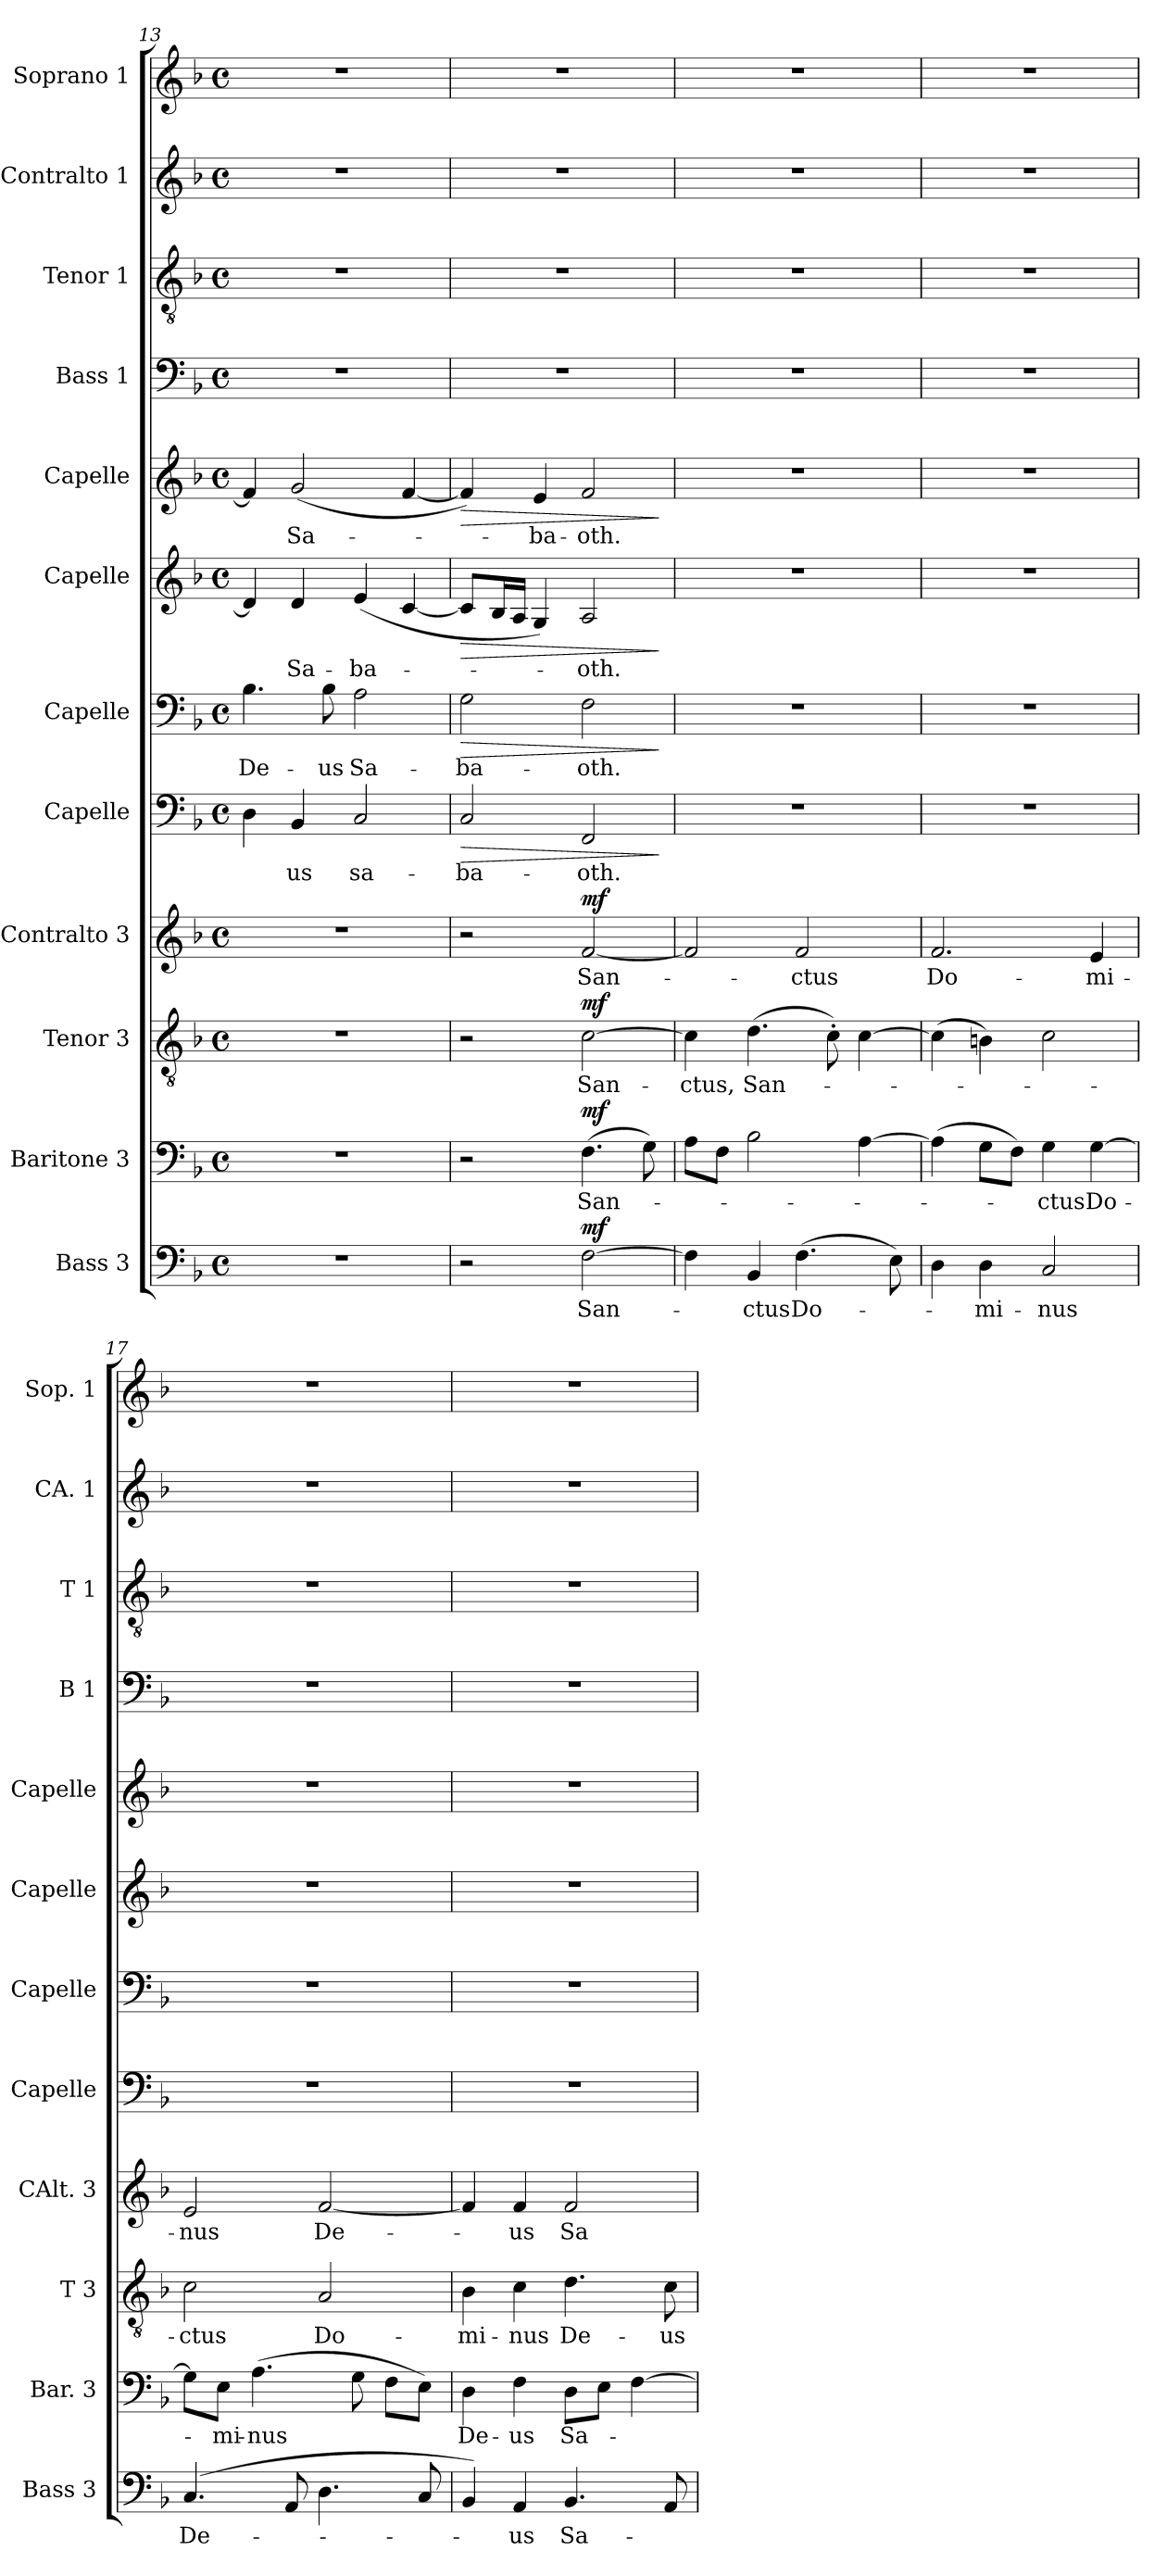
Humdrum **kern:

**kern	**text	**dynam	**kern	**text	**dynam	**kern	**text	**dynam	**kern	**text	**dynam	**kern	**text	**dynam	**kern	**text	**dynam	**kern	**text	**dynam	**kern	**text	**dynam	**kern	**kern	**kern	**kern
*part12	*part12	*part12	*part11	*part11	*part11	*part10	*part10	*part10	*part9	*part9	*part9	*part8	*part8	*part8	*part7	*part7	*part7	*part6	*part6	*part6	*part5	*part5	*part5	*part4	*part3	*part2	*part1
*staff12	*staff12	*staff12	*staff11	*staff11	*staff11	*staff10	*staff10	*staff10	*staff9	*staff9	*staff9	*staff8	*staff8	*staff8	*staff7	*staff7	*staff7	*staff6	*staff6	*staff6	*staff5	*staff5	*staff5	*staff4	*staff3	*staff2	*staff1
*I"Bass 3	*	*	*I"Baritone 3	*	*	*I"Tenor 3	*	*	*I"Contralto 3	*	*	*I"Capelle	*	*	*I"Capelle	*	*	*I"Capelle	*	*	*I"Capelle	*	*	*I"Bass 1	*I"Tenor 1	*I"Contralto 1	*I"Soprano 1
*I'Bass 3	*	*	*I'Bar. 3	*	*	*I'T 3	*	*	*I'CAlt. 3	*	*	*I'Capelle	*	*	*I'Capelle	*	*	*I'Capelle	*	*	*I'Capelle	*	*	*I'B 1	*I'T 1	*I'CA. 1	*I'Sop. 1
*clefF4	*	*	*clefF4	*	*	*clefGv2	*	*	*clefG2	*	*	*clefF4	*	*	*clefF4	*	*	*clefG2	*	*	*clefG2	*	*	*clefF4	*clefGv2	*clefG2	*clefG2
*k[b-]	*	*	*k[b-]	*	*	*k[b-]	*	*	*k[b-]	*	*	*k[b-]	*	*	*k[b-]	*	*	*k[b-]	*	*	*k[b-]	*	*	*k[b-]	*k[b-]	*k[b-]	*k[b-]
*F:	*	*	*F:	*	*	*F:	*	*	*F:	*	*	*F:	*	*	*F:	*	*	*F:	*	*	*F:	*	*	*F:	*F:	*F:	*F:
*M4/4	*	*	*M4/4	*	*	*M4/4	*	*	*M4/4	*	*	*M4/4	*	*	*M4/4	*	*	*M4/4	*	*	*M4/4	*	*	*M4/4	*M4/4	*M4/4	*M4/4
*met(c)	*	*	*met(c)	*	*	*met(c)	*	*	*met(c)	*	*	*met(c)	*	*	*met(c)	*	*	*met(c)	*	*	*met(c)	*	*	*met(c)	*met(c)	*met(c)	*met(c)
=13	=13	=13	=13	=13	=13	=13	=13	=13	=13	=13	=13	=13	=13	=13	=13	=13	=13	=13	=13	=13	=13	=13	=13	=13	=13	=13	=13
1r	.	.	1r	.	.	1r	.	.	1r	.	.	4D\	.	.	4.B-\	De-	.	4d/]	.	.	4f/]	.	.	1r	1r	1r	1r
.	.	.	.	.	.	.	.	.	.	.	.	4BB-/	-us	.	.	.	.	4d/	Sa-	.	(2g/	Sa-	.	.	.	.	.
.	.	.	.	.	.	.	.	.	.	.	.	.	.	.	8B-\	-us	.	.	.	.	.	.	.	.	.	.	.
.	.	.	.	.	.	.	.	.	.	.	.	2C/	sa-	.	2A\	Sa-	.	(4e/	-ba-	.	.	.	.	.	.	.	.
.	.	.	.	.	.	.	.	.	.	.	.	.	.	.	.	.	.	[4c/	.	.	[4f/	.	.	.	.	.	.
=14	=14	=14	=14	=14	=14	=14	=14	=14	=14	=14	=14	=14	=14	=14	=14	=14	=14	=14	=14	=14	=14	=14	=14	=14	=14	=14	=14
!	!	!	!	!	!	!	!	!	!	!	!	!	!	!LO:HP:b	!	!	!LO:HP:b	!	!	!LO:HP:b	!	!	!LO:HP:b	!	!	!	!
2r	.	.	2r	.	.	2r	.	.	2r	.	.	2C/	-ba-	>	2G\	-ba-	>	8c/L]	.	>	4f/])	.	>	1r	1r	1r	1r
.	.	.	.	.	.	.	.	.	.	.	.	.	.	.	.	.	.	16B-/L	.	.	.	.	.	.	.	.	.
.	.	.	.	.	.	.	.	.	.	.	.	.	.	.	.	.	.	16A/JJ	.	.	.	.	.	.	.	.	.
.	.	.	.	.	.	.	.	.	.	.	.	.	.	.	.	.	.	4G/)	.	.	4e/	-ba-	.	.	.	.	.
!	!	!LO:DY:a	!	!	!LO:DY:a	!	!	!LO:DY:a	!	!	!LO:DY:a	!	!	!	!	!	!	!	!	!	!	!	!	!	!	!	!
[2F\	San-	mf	(4.F\	San-	mf	[2c\	San-	mf	[2f/	San-	mf	2FF/	-oth.	.	2F\	-oth.	.	2A/	-oth.	.	2f/	-oth.	.	.	.	.	.
.	.	.	8G\)	.	.	.	.	.	.	.	.	.	.	.	.	.	.	.	.	.	.	.	.	.	.	.	.
.	.	.	.	.	.	.	.	.	.	.	.	.	.	]	.	.	]	.	.	]	.	.	]	.	.	.	.
=15	=15	=15	=15	=15	=15	=15	=15	=15	=15	=15	=15	=15	=15	=15	=15	=15	=15	=15	=15	=15	=15	=15	=15	=15	=15	=15	=15
4F\]	.	.	8A\L	.	.	4c\]	-ctus,	.	2f/]	.	.	1r	.	.	1r	.	.	1r	.	.	1r	.	.	1r	1r	1r	1r
.	.	.	8F\J	.	.	.	.	.	.	.	.	.	.	.	.	.	.	.	.	.	.	.	.	.	.	.	.
4BB-/	-ctus	.	2B-\	.	.	(4.d\	San-	.	.	.	.	.	.	.	.	.	.	.	.	.	.	.	.	.	.	.	.
(4.F\	Do-	.	.	.	.	.	.	.	2f/	-ctus	.	.	.	.	.	.	.	.	.	.	.	.	.	.	.	.	.
.	.	.	.	.	.	8c'>\)	.	.	.	.	.	.	.	.	.	.	.	.	.	.	.	.	.	.	.	.	.
.	.	.	[4A\	.	.	[4c\	.	.	.	.	.	.	.	.	.	.	.	.	.	.	.	.	.	.	.	.	.
8E\)	.	.	.	.	.	.	.	.	.	.	.	.	.	.	.	.	.	.	.	.	.	.	.	.	.	.	.
!!LO:PB:g=z
=16	=16	=16	=16	=16	=16	=16	=16	=16	=16	=16	=16	=16	=16	=16	=16	=16	=16	=16	=16	=16	=16	=16	=16	=16	=16	=16	=16
(4D\	.	.	(4A\]	.	.	(4c\]	.	.	2.f/	Do-	.	1r	.	.	1r	.	.	1r	.	.	1r	.	.	1r	1r	1r	1r
4D\	-mi-	.	8G\L	.	.	4Bn\)	.	.	.	.	.	.	.	.	.	.	.	.	.	.	.	.	.	.	.	.	.
.	.	.	8F\J)	.	.	.	.	.	.	.	.	.	.	.	.	.	.	.	.	.	.	.	.	.	.	.	.
2C/	-nus	.	4G\	-ctus	.	2c\	.	.	.	.	.	.	.	.	.	.	.	.	.	.	.	.	.	.	.	.	.
.	.	.	[4G\	Do-	.	.	.	.	4e/	-mi-	.	.	.	.	.	.	.	.	.	.	.	.	.	.	.	.	.
=17	=17	=17	=17	=17	=17	=17	=17	=17	=17	=17	=17	=17	=17	=17	=17	=17	=17	=17	=17	=17	=17	=17	=17	=17	=17	=17	=17
(4.C/	De-	.	8G\L]	.	.	2c\	-ctus	.	2e/	-nus	.	1r	.	.	1r	.	.	1r	.	.	1r	.	.	1r	1r	1r	1r
.	.	.	8E\J	-mi-	.	.	.	.	.	.	.	.	.	.	.	.	.	.	.	.	.	.	.	.	.	.	.
.	.	.	(4.A\	-nus	.	.	.	.	.	.	.	.	.	.	.	.	.	.	.	.	.	.	.	.	.	.	.
8AA/	.	.	.	.	.	.	.	.	.	.	.	.	.	.	.	.	.	.	.	.	.	.	.	.	.	.	.
4.D\	.	.	.	.	.	2A/	Do-	.	[2f/	De-	.	.	.	.	.	.	.	.	.	.	.	.	.	.	.	.	.
.	.	.	8G\	.	.	.	.	.	.	.	.	.	.	.	.	.	.	.	.	.	.	.	.	.	.	.	.
.	.	.	8F\L	.	.	.	.	.	.	.	.	.	.	.	.	.	.	.	.	.	.	.	.	.	.	.	.
8C/	.	.	8E\J)	.	.	.	.	.	.	.	.	.	.	.	.	.	.	.	.	.	.	.	.	.	.	.	.
=18	=18	=18	=18	=18	=18	=18	=18	=18	=18	=18	=18	=18	=18	=18	=18	=18	=18	=18	=18	=18	=18	=18	=18	=18	=18	=18	=18
4BB-/)	.	.	4D\	De-	.	4B-\	-mi-	.	4f/]	.	.	1r	.	.	1r	.	.	1r	.	.	1r	.	.	1r	1r	1r	1r
4AA/	-us	.	4F\	-us	.	4c\	-nus	.	4f/	-us	.	.	.	.	.	.	.	.	.	.	.	.	.	.	.	.	.
4.BB-/	Sa-	.	8D\L	Sa-	.	4.d\	De-	.	2f/	Sa-	.	.	.	.	.	.	.	.	.	.	.	.	.	.	.	.	.
.	.	.	8E\J	.	.	.	.	.	.	.	.	.	.	.	.	.	.	.	.	.	.	.	.	.	.	.	.
.	.	.	[4F\	.	.	.	.	.	.	.	.	.	.	.	.	.	.	.	.	.	.	.	.	.	.	.	.
8AA/	.	.	.	.	.	8c\	-us	.	.	.	.	.	.	.	.	.	.	.	.	.	.	.	.	.	.	.	.
=	=	=	=	=	=	=	=	=	=	=	=	=	=	=	=	=	=	=	=	=	=	=	=	=	=	=	=
*-	*-	*-	*-	*-	*-	*-	*-	*-	*-	*-	*-	*-	*-	*-	*-	*-	*-	*-	*-	*-	*-	*-	*-	*-	*-	*-	*-
